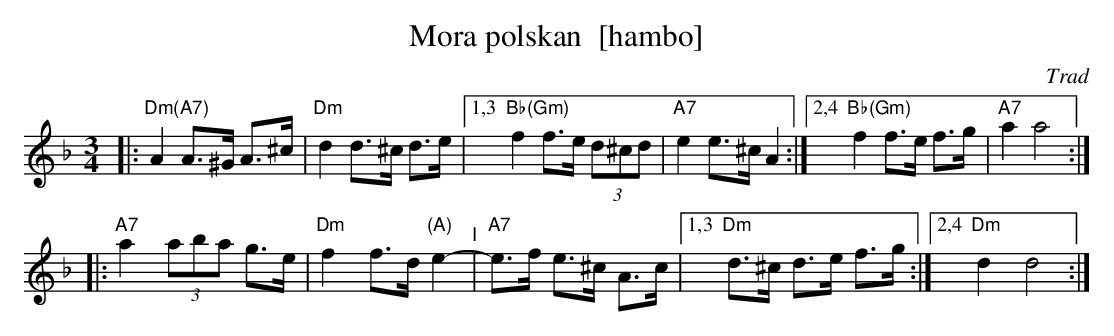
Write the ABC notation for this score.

X:1
T: Mora polskan  [hambo]
O: Trad
M: 3/4
L: 1/8
K: Dm
|: "Dm(A7)"A2 A>^G A>^c | "Dm"d2 d>^c d>e \
|[1,3 "Bb(Gm)"f2 f>e (3d^cd | "A7"e2 e>^c A2 :|[2,4 "Bb(Gm)"f2 f>e f>g | "A7"a2 a4 :|
|: "A7"a2 (3aba g>e | "Dm"f2 f>d "(A)"e2- \
"^I"| "A7"e>f e>^c A>c |1,3 "Dm"d>^c d>e f>g :|2,4 "Dm"d2 d4 :|
